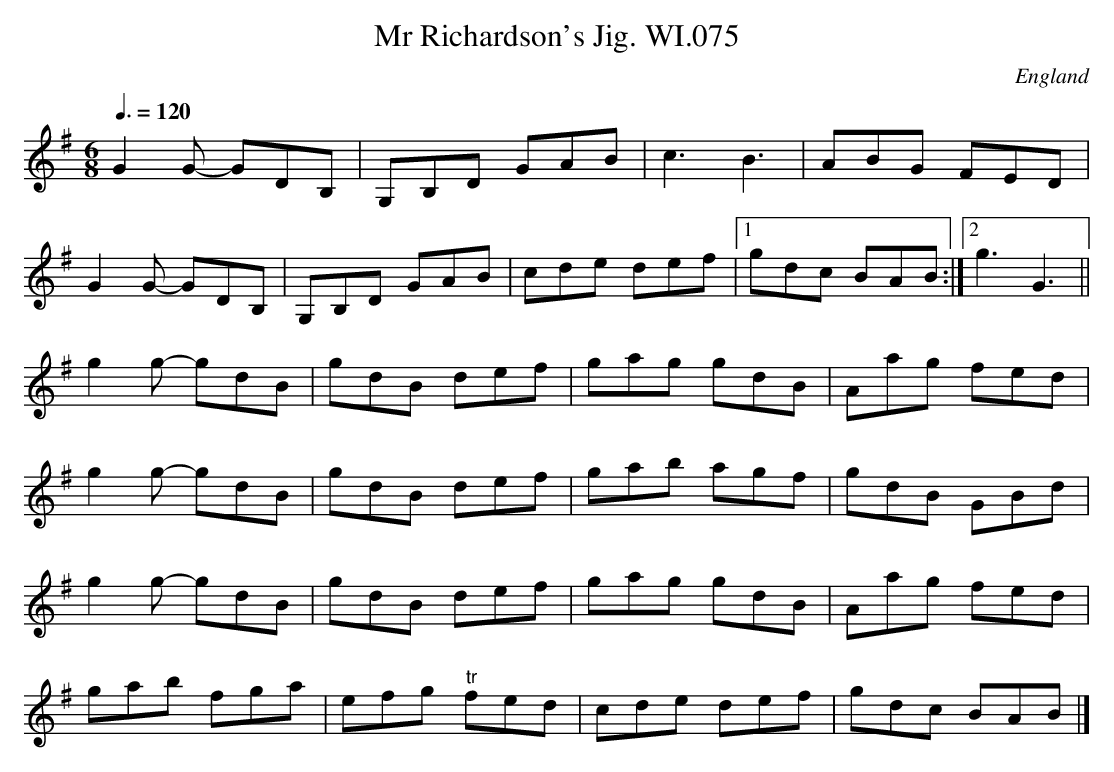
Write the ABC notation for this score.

X:1
T:Mr Richardson's Jig. WI.075
M:6/8
L:1/8
Q:3/8=120
O:England
K:G major
G2G- GDB,|G,B,D GAB|c3 B3|ABG FED|!
G2G- GDB,|G,B,D GAB|cde def|1gdc BAB:|2g3 G3||!
g2g- gdB|gdB def|gag gdB|Aag fed|!
g2g- gdB|gdB def|gab agf|gdB GBd|!
g2g- gdB|gdB def|gag gdB|Aag fed|!
gab fga|efg "tr"fed|cde def|gdc BAB|]
